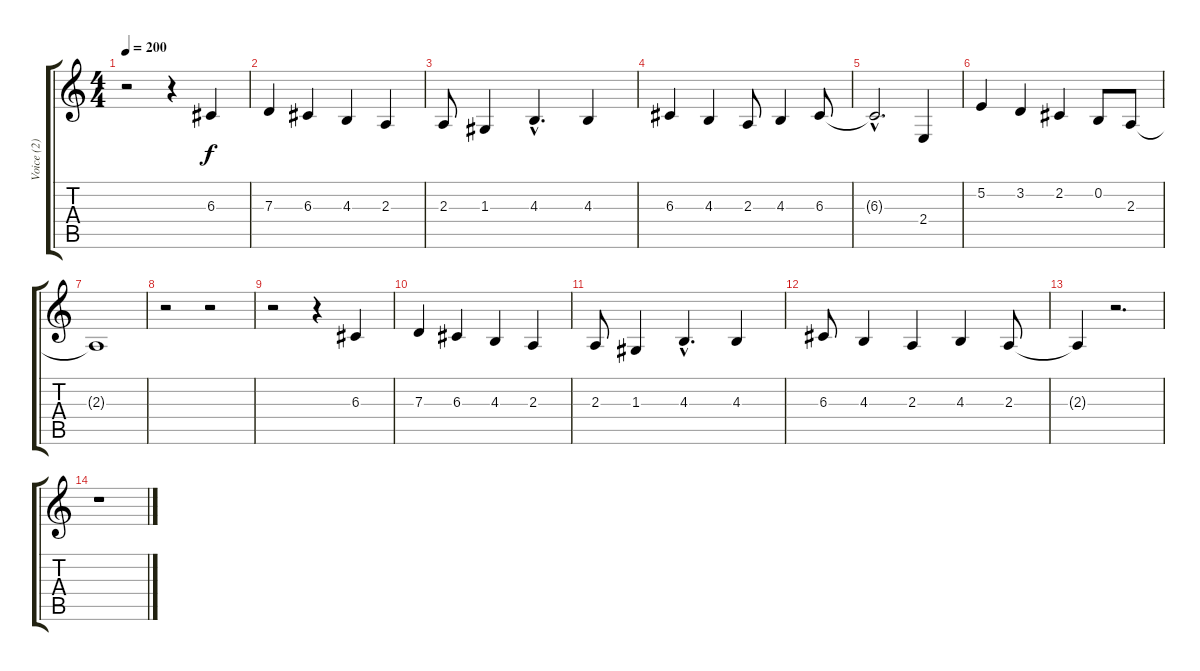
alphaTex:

\track ("Voice (2)" "Voice (2)") {instrument altosax}
\staff {score tabs}
\tuning (E4 B3 G3 D3 A2 E2) {hide}
\ts (4 4)
\tempo 200
\clef g2
\ks c
r.2{dy f} r.4 6.3.4 |
7.3.4 6.3.4 4.3.4 2.3.4 |
2.3.8 1.3.4 4.3{hac}.4{d} 4.3.4 |
6.3.4 4.3.4 2.3.8 4.3.4 6.3.8 |
6.3{hac t}.2{d} 2.4.4 |
5.2.4 3.2.4 2.2.4 0.2.8 2.3.8 |
2.3{t}.1 |
r.2 r.2 |
r.2 r.4 6.3.4 |
7.3.4 6.3.4 4.3.4 2.3.4 |
2.3.8 1.3.4 4.3{hac}.4{d} 4.3.4 |
6.3.8 4.3.4 2.3.4 4.3.4 2.3.8 |
2.3{t}.4 r.2{d} |
r.1
